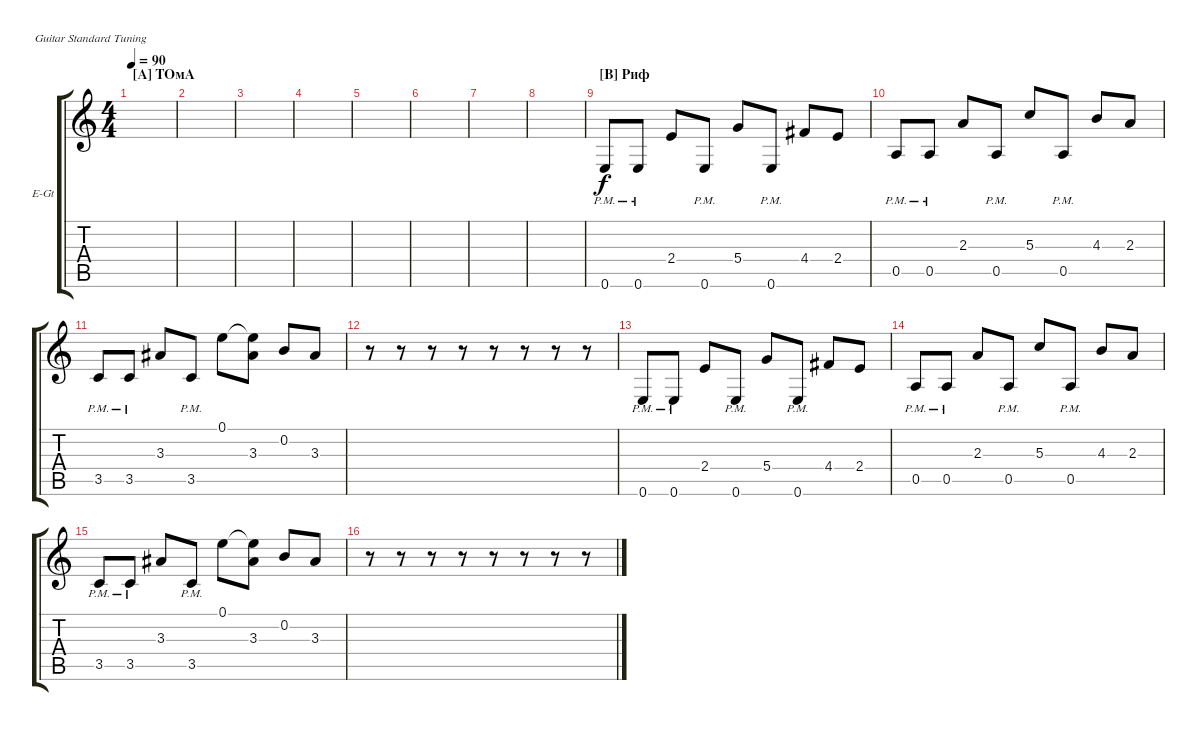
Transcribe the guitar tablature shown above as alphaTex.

\defaultSystemsLayout 4
\bracketExtendMode groupsimilarinstruments
\firstSystemTrackNameOrientation horizontal
\otherSystemsTrackNameOrientation horizontal
\track ("Guitar Lead" "E-Gt") {instrument distortionguitar}
\staff {score tabs}
\tuning (E4 B3 G3 D3 A2 E2)
\ts (4 4)
\section ("A" "ТОмА")
\tempo 90
\clef g2
\scale
0.485477
\ks c
|
\scale
0.257261 |
\scale
0.257261 |
\scale
0.333333 |
\scale
0.333333 |
\scale
0.333333 |
\scale
0.333333 |
\scale
0.333333 |
\section ("B" "Риф")
\scale
0.333333 0.6{pm}.8 0.6{pm}.8 2.4.8 0.6{pm}.8 5.4.8 0.6{pm}.8 4.4.8 2.4.8 |
\scale
0.333333 0.5{pm}.8 0.5{pm}.8 2.3.8 0.5{pm}.8 5.3.8 0.5{pm}.8 4.3.8 2.3.8 |
\scale
0.333333 3.5{pm}.8 3.5{pm}.8 3.3.8 3.5{pm}.8 0.1.8 (0.1{t} 3.3).8 0.2.8 3.3.8 |
\scale
0.333333 r.8 r.8 r.8 r.8 r.8 r.8 r.8 r.8 |
\scale
0.333333 0.6{pm}.8 0.6{pm}.8 2.4.8 0.6{pm}.8 5.4.8 0.6{pm}.8 4.4.8 2.4.8 |
\scale
0.333333 0.5{pm}.8 0.5{pm}.8 2.3.8 0.5{pm}.8 5.3.8 0.5{pm}.8 4.3.8 2.3.8 |
\scale
0.333333 3.5{pm}.8 3.5{pm}.8 3.3.8 3.5{pm}.8 0.1.8 (0.1{t} 3.3).8 0.2.8 3.3.8 |
r.8 r.8 r.8 r.8 r.8 r.8 r.8 r.8
